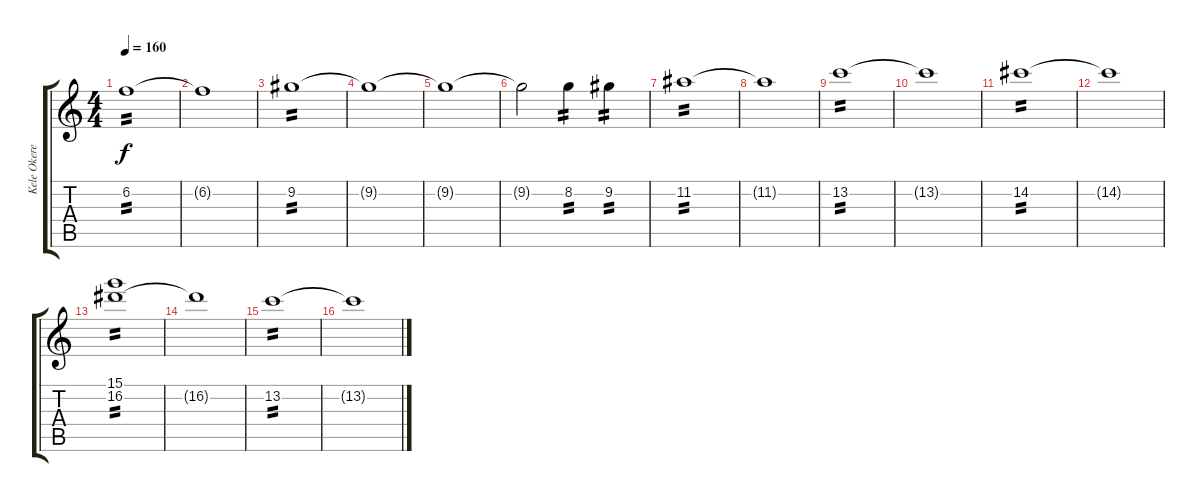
\track ("Kele Okereke" "Kele Okere") {instrument overdrivenguitar}
\staff {score tabs}
\tuning (E4 B3 G3 D3 A2 E2) {hide}
\ts (4 4)
\tempo 160
\clef g2
\ks c
6.2.1{tp 2 dy f} |
6.2{t}.1 |
9.2.1{tp 2} |
9.2{t}.1 |
9.2{t}.1 |
9.2{t}.2 8.2.4{tp 2} 9.2.4{tp 2} |
11.2.1{tp 2} |
11.2{t}.1 |
13.2.1{tp 2} |
13.2{t}.1 |
14.2.1{tp 2} |
14.2{t}.1 |
(15.1 16.2).1{tp 2} |
16.2{t}.1 |
13.2.1{tp 2} |
13.2{t}.1
